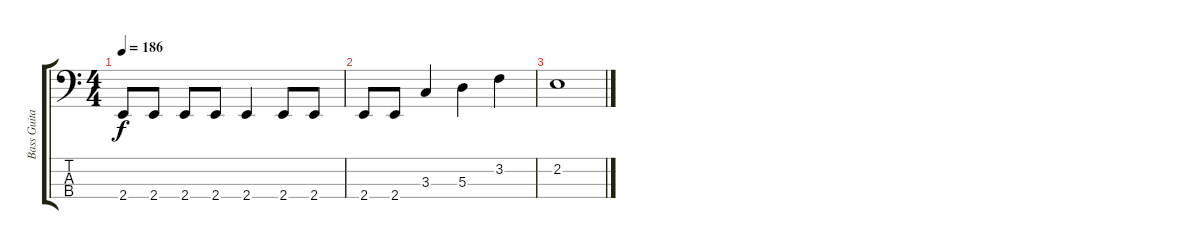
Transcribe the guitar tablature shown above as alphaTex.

\track ("Bass Guitar" "Bass Guita") {instrument electricbassfinger}
\staff {score tabs}
\tuning (G2 D2 A1 D1) {hide}
\ts (4 4)
\tempo 186
\clef f4
\ks c
2.4.8{dy f} 2.4.8 2.4.8 2.4.8 2.4.4 2.4.8 2.4.8 |
2.4.8 2.4.8 3.3.4 5.3.4 3.2.4 |
2.2.1
